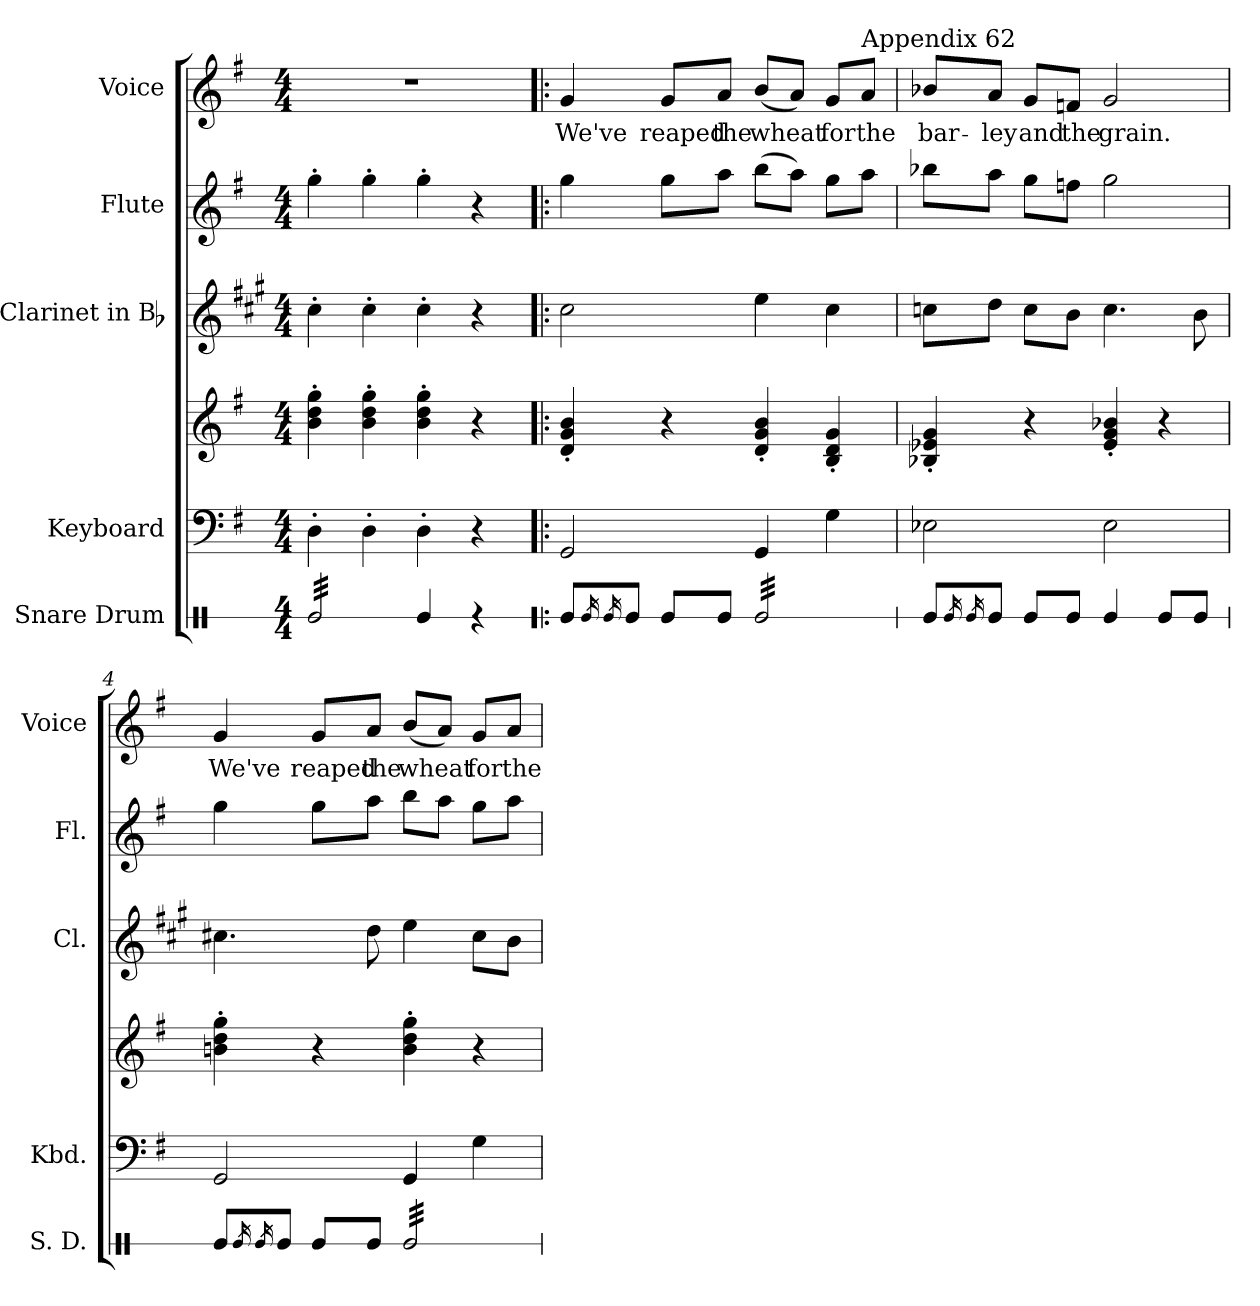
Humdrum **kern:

**kern	**kern	**kern	**kern	**kern	**kern	**text
*part5	*part4	*part4	*part3	*part2	*part1	*part1
*staff6	*staff5	*staff4	*staff3	*staff2	*staff1	*staff1
*I"Snare Drum	*I"Keyboard	*	*I"Clarinet in Bb	*I"Flute	*I"Voice	*
*I'S. D.	*I'Kbd.	*	*I'Cl.	*I'Fl.	*I'Voice	*
!!LO:PB:g=z
*stria1	*	*	*	*	*	*
*clefX	*clefF4	*clefG2	*clefG2	*clefG2	*clefG2	*
*	*	*	*ITrd1c2	*	*	*
*k[]	*k[f#]	*k[f#]	*k[f#]	*k[f#]	*k[f#]	*
*C:	*G:	*G:	*G:	*G:	*G:	*
*M4/4	*M4/4	*M4/4	*M4/4	*M4/4	*M4/4	*
*MM138	*MM138	*MM138	*MM138	*MM138	*MM138	*
=1	=1	=1	=1	=1	=1	=1
*tremolo	*	*	*	*	*	*
32Rei/LLL	4D'i\	4bi\' 4ddi' 4ggi'	4b'i\	4gg'i\	1r	.
32Rei/	.	.	.	.	.	.
32Rei/	.	.	.	.	.	.
32Rei/	.	.	.	.	.	.
32Rei/	.	.	.	.	.	.
32Rei/	.	.	.	.	.	.
32Rei/	.	.	.	.	.	.
32Rei/	.	.	.	.	.	.
32Rei/	4D'i\	4bi\' 4ddi' 4ggi'	4b'i\	4gg'i\	.	.
32Rei/	.	.	.	.	.	.
32Rei/	.	.	.	.	.	.
32Rei/	.	.	.	.	.	.
32Rei/	.	.	.	.	.	.
32Rei/	.	.	.	.	.	.
32Rei/	.	.	.	.	.	.
32Rei/JJJ	.	.	.	.	.	.
*Xtremolo	*	*	*	*	*	*
4Rei/	4D'i\	4bi\' 4ddi' 4ggi'	4b'i\	4gg'i\	.	.
4r	4r	4r	4r	4r	.	.
=2!|:	=2!|:	=2!|:	=2!|:	=2!|:	=2!|:	=2!|:
!	!	!	!	!	!	!LO:LY:b:color=#000000
8Rei/L	2GGi/	4di/' 4gi' 4bi'	2bi\	4ggi\	4gi/	We've
16qRei/	.	.	.	.	.	.
16qRei/	.	.	.	.	.	.
8Rei/J	.	.	.	.	.	.
!	!	!	!	!	!	!LO:LY:b:color=#000000
8Rei/L	.	4r	.	8ggi\L	8gi/L	reaped
!	!	!	!	!	!	!LO:LY:b:color=#000000
8Rei/J	.	.	.	8aai\J	8ai/J	the
!	!	!	!	!	!	!LO:LY:b:color=#000000
*tremolo	*	*	*	*	*	*
32Rei/LLL	4GGi/	4di/' 4gi' 4bi'	4ddi\	(8bbi\L	(8bi/L	wheat
32Rei/	.	.	.	.	.	.
32Rei/	.	.	.	.	.	.
32Rei/	.	.	.	.	.	.
32Rei/	.	.	.	8aai\J)	8ai/J)	.
32Rei/	.	.	.	.	.	.
32Rei/	.	.	.	.	.	.
32Rei/	.	.	.	.	.	.
!	!	!	!	!	!	!LO:LY:b:color=#000000
32Rei/	4Gi\	4Bi/' 4di' 4gi'	4bi\	8ggi\L	8gi/L	for
32Rei/	.	.	.	.	.	.
32Rei/	.	.	.	.	.	.
32Rei/	.	.	.	.	.	.
!	!	!	!	!	!LO:TX:a:t=Appendix 62	!
!	!	!	!	!	!	!LO:LY:b:color=#000000
32Rei/	.	.	.	8aai\J	8ai/J	the
32Rei/	.	.	.	.	.	.
32Rei/	.	.	.	.	.	.
32Rei/JJJ	.	.	.	.	.	.
*Xtremolo	*	*	*	*	*	*
=3	=3	=3	=3	=3	=3	=3
!	!	!	!	!	!	!LO:LY:b:color=#000000
8Rei/L	2E-Xi\	4B-Xi/' 4e-Xi' 4gi'	8b-Xi\L	8bb-Xi\L	8b-Xi/L	bar-
16qRei/	.	.	.	.	.	.
16qRei/	.	.	.	.	.	.
!	!	!	!	!	!	!LO:LY:b:color=#000000
8Rei/J	.	.	8cci\J	8aai\J	8ai/J	-ley
!	!	!	!	!	!	!LO:LY:b:color=#000000
8Rei/L	.	4r	8b-i\L	8ggi\L	8gi/L	and
!	!	!	!	!	!	!LO:LY:b:color=#000000
8Rei/J	.	.	8ai\J	8ffni\J	8fni/J	the
!	!	!	!	!	!	!LO:LY:b:color=#000000
4Rei/	2E-i\	4e-i/' 4gi' 4b-Xi'	4.b-i\	2ggi\	2gi/	grain.
8Rei/L	.	4r	.	.	.	.
8Rei/J	.	.	8ai\	.	.	.
=4	=4	=4	=4	=4	=4	=4
!	!	!	!	!	!	!LO:LY:b:color=#000000
8Rei/L	2GGi/	4bni\' 4ddi' 4ggi'	4.bni\	4ggi\	4gi/	We've
16qRei/	.	.	.	.	.	.
16qRei/	.	.	.	.	.	.
8Rei/J	.	.	.	.	.	.
!	!	!	!	!	!	!LO:LY:b:color=#000000
8Rei/L	.	4r	.	8ggi\L	8gi/L	reaped
!	!	!	!	!	!	!LO:LY:b:color=#000000
8Rei/J	.	.	8cci\	8aai\J	8ai/J	the
!	!	!	!	!	!	!LO:LY:b:color=#000000
*tremolo	*	*	*	*	*	*
32Rei/LLL	4GGi/	4bi\' 4ddi' 4ggi'	4ddi\	8bbi\L	(8bi/L	wheat
32Rei/	.	.	.	.	.	.
32Rei/	.	.	.	.	.	.
32Rei/	.	.	.	.	.	.
32Rei/	.	.	.	8aai\J	8ai/J)	.
32Rei/	.	.	.	.	.	.
32Rei/	.	.	.	.	.	.
32Rei/	.	.	.	.	.	.
!	!	!	!	!	!	!LO:LY:b:color=#000000
32Rei/	4Gi\	4r	8bi\L	8ggi\L	8gi/L	for
32Rei/	.	.	.	.	.	.
32Rei/	.	.	.	.	.	.
32Rei/	.	.	.	.	.	.
!	!	!	!	!	!	!LO:LY:b:color=#000000
32Rei/	.	.	8ai\J	8aai\J	8ai/J	the
32Rei/	.	.	.	.	.	.
32Rei/	.	.	.	.	.	.
32Rei/JJJ	.	.	.	.	.	.
*Xtremolo	*	*	*	*	*	*
=	=	=	=	=	=	=
*-	*-	*-	*-	*-	*-	*-
